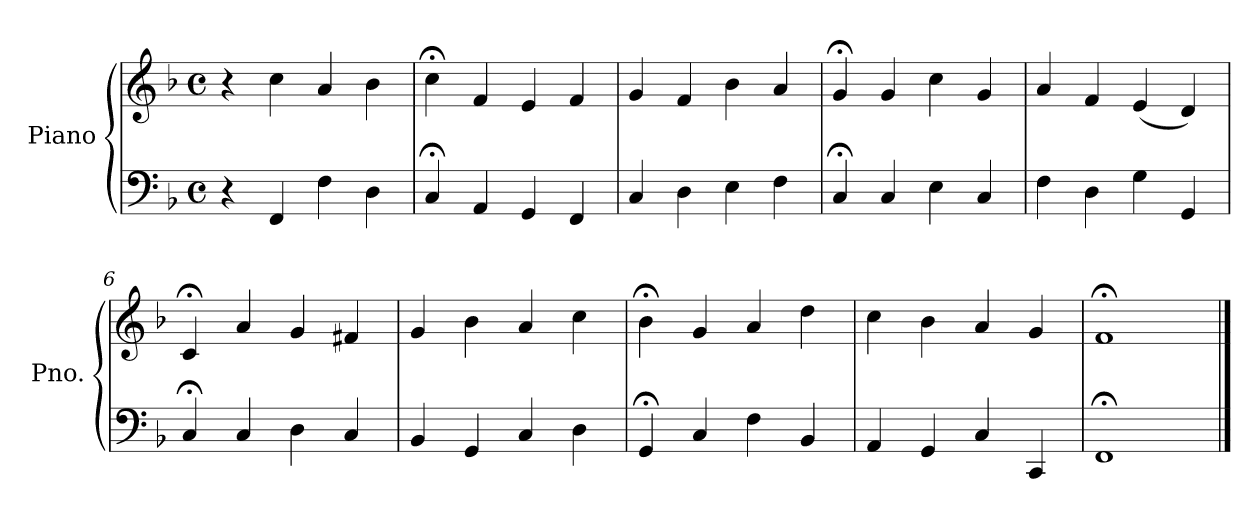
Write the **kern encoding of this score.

**kern	**kern
*part1	*part1
*staff2	*staff1
*I"Piano	*
*I'Pno.	*
*clefF4	*clefG2
*k[b-]	*k[b-]
*M4/4	*M4/4
*met(c)	*met(c)
=1	=1
4r	4r
4FF/	4cc\
4F\	4a/
4D\	4b-\
=2	=2
4C;</	4cc;<\
4AA/	4f/
4GG/	4e/
4FF/	4f/
=3	=3
4C/	4g/
4D\	4f/
4E\	4b-\
4F\	4a/
=4	=4
4C;</	4g;</
4C/	4g/
4E\	4cc\
4C/	4g/
=5	=5
4F\	4a/
4D\	4f/
4G\	(4e/
4GG/	4d/)
=6	=6
4C;</	4c;</
4C/	4a/
4D\	4g/
4C/	4f#X/
=7	=7
4BB-/	4g/
4GG/	4b-\
4C/	4a/
4D\	4cc\
!!LO:LB:g=z
=8	=8
4GG;</	4b-;<\
4C/	4g/
4F\	4a/
4BB-/	4dd\
=9	=9
4AA/	4cc\
4GG/	4b-\
4C/	4a/
4CC/	4g/
=10	=10
1FF;<	1f;<
==	==
*-	*-
